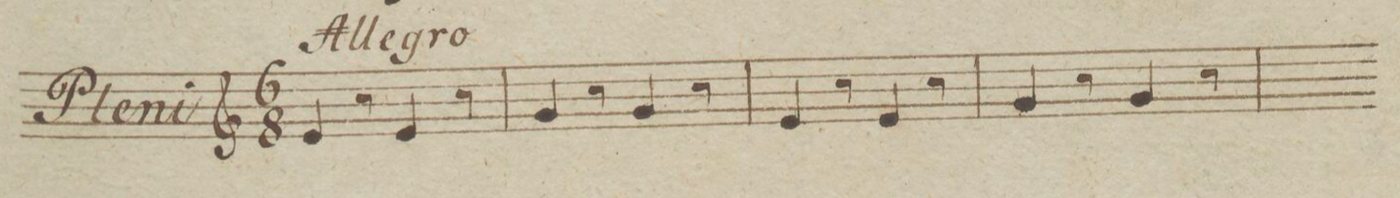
**kern
*I"Clarino Secondo in B.
*clefG2
*k[b-e-]
*met(c)
*M6/8
4d/
8r
4d/
8r
=21
4f/
8r
4f/
8r
=22
4d/
8r
4d/
8r
=23
4f/
8r
4f/
8r
=24
*-
